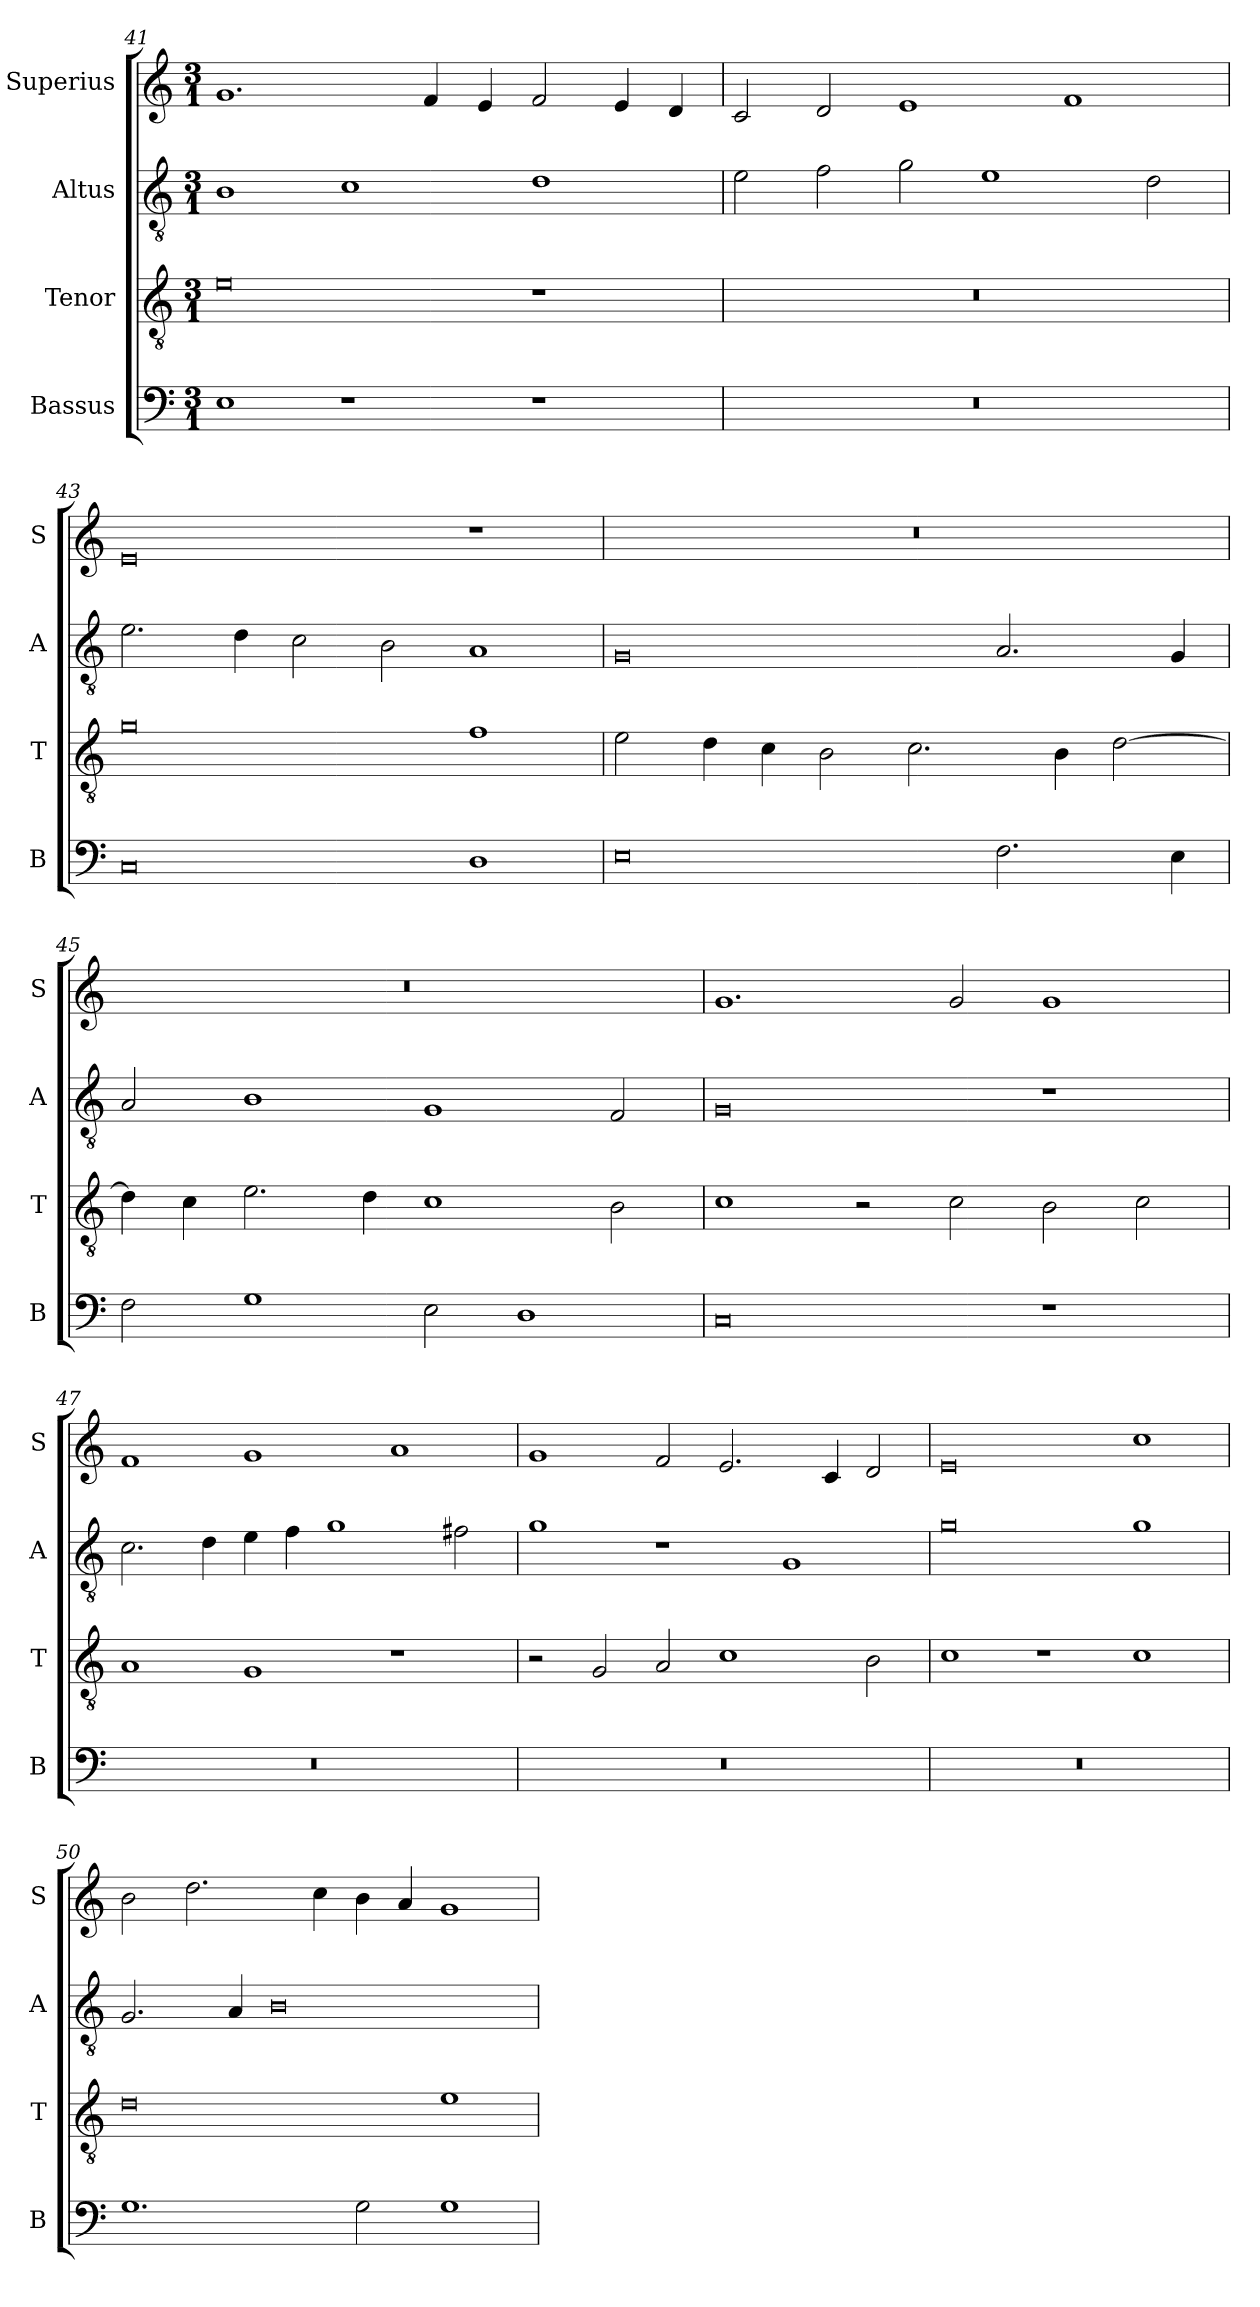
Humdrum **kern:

**kern	**kern	**kern	**kern
*part4	*part3	*part2	*part1
*staff4	*staff3	*staff2	*staff1
*I"Bassus	*I"Tenor	*I"Altus	*I"Superius
*I'B	*I'T	*I'A	*I'S
*clefF4	*clefGv2	*clefGv2	*clefG2
*k[]	*k[]	*k[]	*k[]
*M3/1	*M3/1	*M3/1	*M3/1
=41	=41	=41	=41
1E	0e	1B	1.g
1r	.	1c	.
.	.	.	4f/
.	.	.	4e/
1r	1r	1d	2f/
.	.	.	4e/
.	.	.	4d/
=42	=42	=42	=42
0.r	0.r	2e\	2c/
.	.	2f\	2d/
.	.	2g\	1e
.	.	1e	.
.	.	.	1f
.	.	2d\	.
=43	=43	=43	=43
0C	0g	2.e\	0e
.	.	4d\	.
.	.	2c\	.
.	.	2B\	.
1D	1f	1A	1r
=44	=44	=44	=44
0E	2e\	0G	0.r
.	4d\	.	.
.	4c\	.	.
.	2B\	.	.
.	2.c\	.	.
2.F\	.	2.A/	.
.	4B\	.	.
.	[2d\	.	.
4E\	.	4G/	.
=45	=45	=45	=45
2F\	4d\]	2A/	0.r
.	4c\	.	.
1G	2.e\	1B	.
.	4d\	.	.
2E\	1c	1G	.
1D	.	.	.
.	2B\	2F/	.
=46	=46	=46	=46
0C	1c	0G	1.g
.	2r	.	.
.	2c\	.	2g/
1r	2B\	1r	1g
.	2c\	.	.
=47	=47	=47	=47
0.r	1A	2.c\	1f
.	.	4d\	.
.	1G	4e\	1g
.	.	4f\	.
.	.	1g	.
.	1r	.	1a
.	.	2f#X\	.
=48	=48	=48	=48
0.r	2r	1g	1g
.	2G/	.	.
.	2A/	1r	2f/
.	1c	.	2.e/
.	.	1G	.
.	.	.	4c/
.	2B\	.	2d/
=49	=49	=49	=49
0.r	1c	0g	0e
.	1r	.	.
.	1c	1g	1cc
=50	=50	=50	=50
1.G	0d	2.G/	2b\
.	.	.	2.dd\
.	.	4A/	.
.	.	0B	.
.	.	.	4cc\
2G\	.	.	4b\
.	.	.	4a/
1G	1e	.	1g
=	=	=	=
*-	*-	*-	*-
